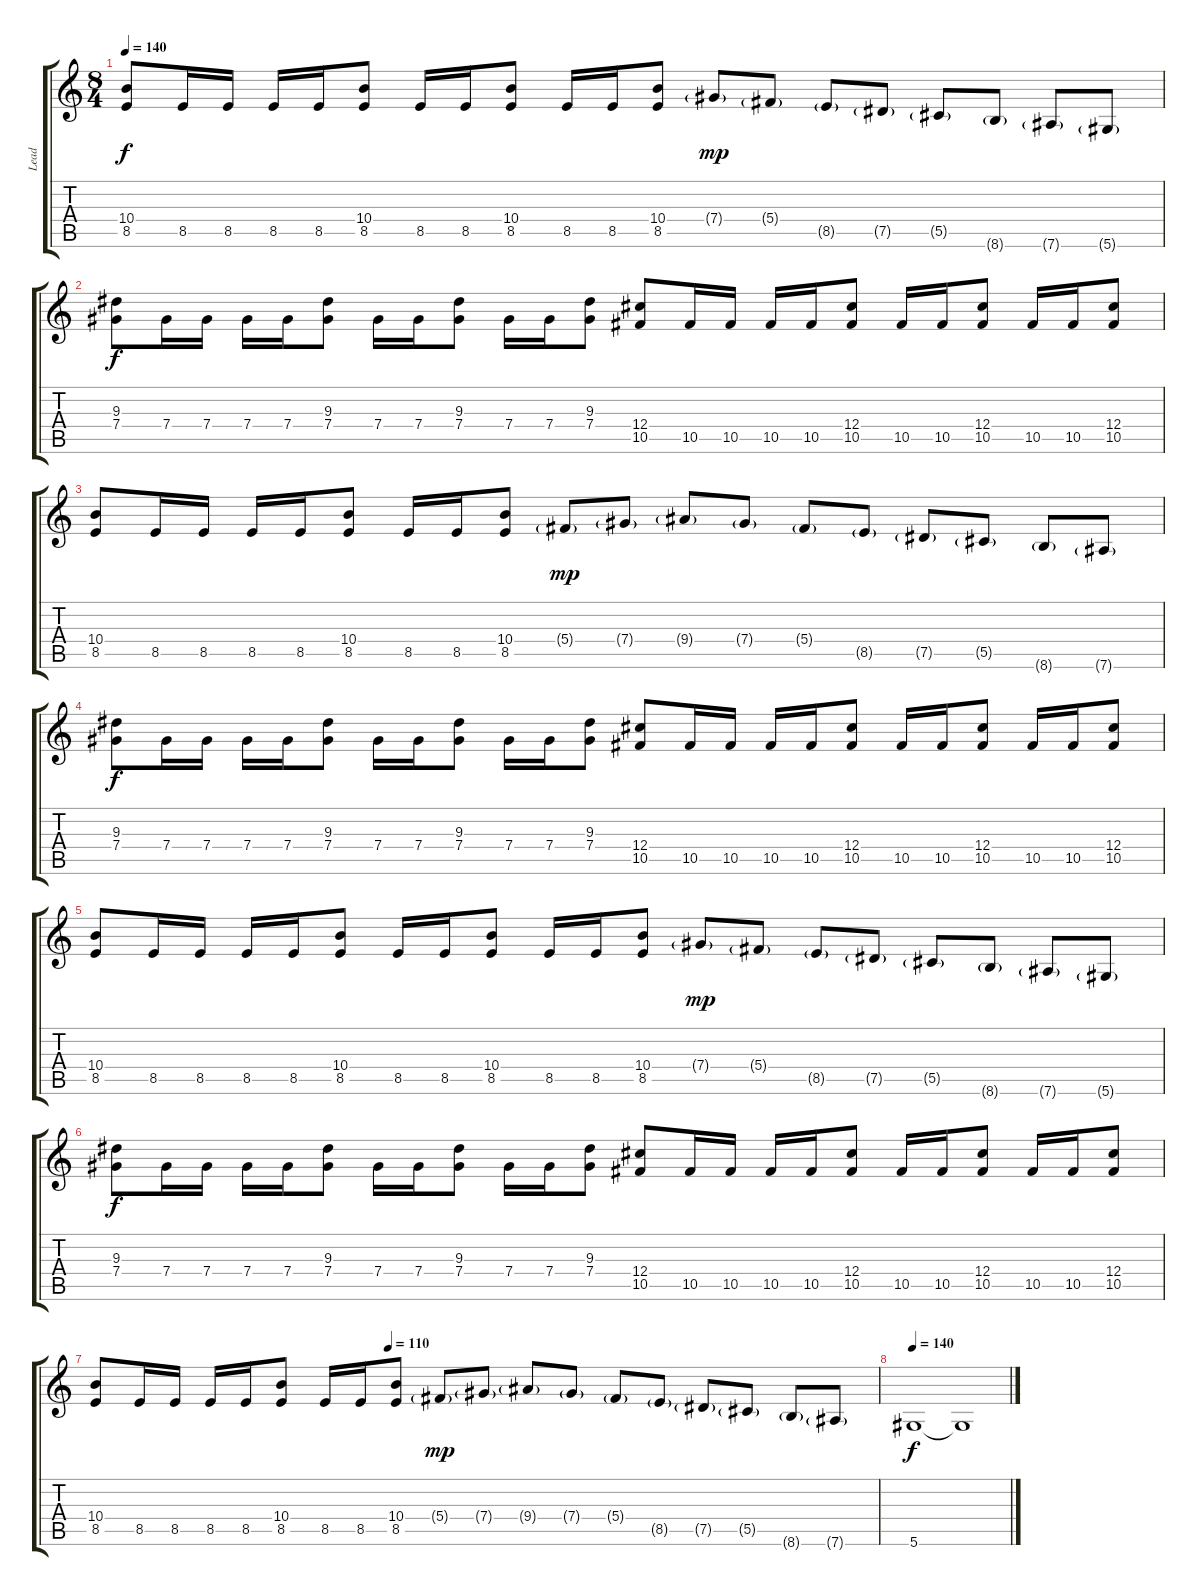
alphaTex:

\track ("Lead" "Lead") {instrument distortionguitar}
\staff {score tabs}
\tuning (Eb4 Bb3 Gb3 Db3 Ab2 Eb2) {hide}
\ts (8 4)
\tempo 140
\clef g2
\ks c
(10.4 8.5).8{dy f} 8.5.16 8.5.16 8.5.16 8.5.16 (10.4 8.5).8 8.5.16 8.5.16 (10.4 8.5).8 8.5.16 8.5.16 (10.4 8.5).8 7.4{g}.8{dy mp} 5.4{g}.8 8.5{g}.8 7.5{g}.8 5.5{g}.8 8.6{g}.8 7.6{g}.8 5.6{g}.8 |
(9.3 7.4).8{dy f} 7.4.16 7.4.16 7.4.16 7.4.16 (9.3 7.4).8 7.4.16 7.4.16 (9.3 7.4).8 7.4.16 7.4.16 (9.3 7.4).8 (12.4 10.5).8 10.5.16 10.5.16 10.5.16 10.5.16 (12.4 10.5).8 10.5.16 10.5.16 (12.4 10.5).8 10.5.16 10.5.16 (12.4 10.5).8 |
(10.4 8.5).8 8.5.16 8.5.16 8.5.16 8.5.16 (10.4 8.5).8 8.5.16 8.5.16 (10.4 8.5).8 5.4{g}.8{dy mp} 7.4{g}.8 9.4{g}.8 7.4{g}.8 5.4{g}.8 8.5{g}.8 7.5{g}.8 5.5{g}.8 8.6{g}.8 7.6{g}.8 |
(9.3 7.4).8{dy f} 7.4.16 7.4.16 7.4.16 7.4.16 (9.3 7.4).8 7.4.16 7.4.16 (9.3 7.4).8 7.4.16 7.4.16 (9.3 7.4).8 (12.4 10.5).8 10.5.16 10.5.16 10.5.16 10.5.16 (12.4 10.5).8 10.5.16 10.5.16 (12.4 10.5).8 10.5.16 10.5.16 (12.4 10.5).8 |
(10.4 8.5).8 8.5.16 8.5.16 8.5.16 8.5.16 (10.4 8.5).8 8.5.16 8.5.16 (10.4 8.5).8 8.5.16 8.5.16 (10.4 8.5).8 7.4{g}.8{dy mp} 5.4{g}.8 8.5{g}.8 7.5{g}.8 5.5{g}.8 8.6{g}.8 7.6{g}.8 5.6{g}.8 |
(9.3 7.4).8{dy f} 7.4.16 7.4.16 7.4.16 7.4.16 (9.3 7.4).8 7.4.16 7.4.16 (9.3 7.4).8 7.4.16 7.4.16 (9.3 7.4).8 (12.4 10.5).8 10.5.16 10.5.16 10.5.16 10.5.16 (12.4 10.5).8 10.5.16 10.5.16 (12.4 10.5).8 10.5.16 10.5.16 (12.4 10.5).8 |
\tempo (110 0.375)
(10.4 8.5).8 8.5.16 8.5.16 8.5.16 8.5.16 (10.4 8.5).8 8.5.16 8.5.16 (10.4 8.5).8 5.4{g}.8{dy mp} 7.4{g}.8 9.4{g}.8 7.4{g}.8 5.4{g}.8 8.5{g}.8 7.5{g}.8 5.5{g}.8 8.6{g}.8 7.6{g}.8 |
\tempo 140
5.6.1{dy f} 5.6{t}.1
